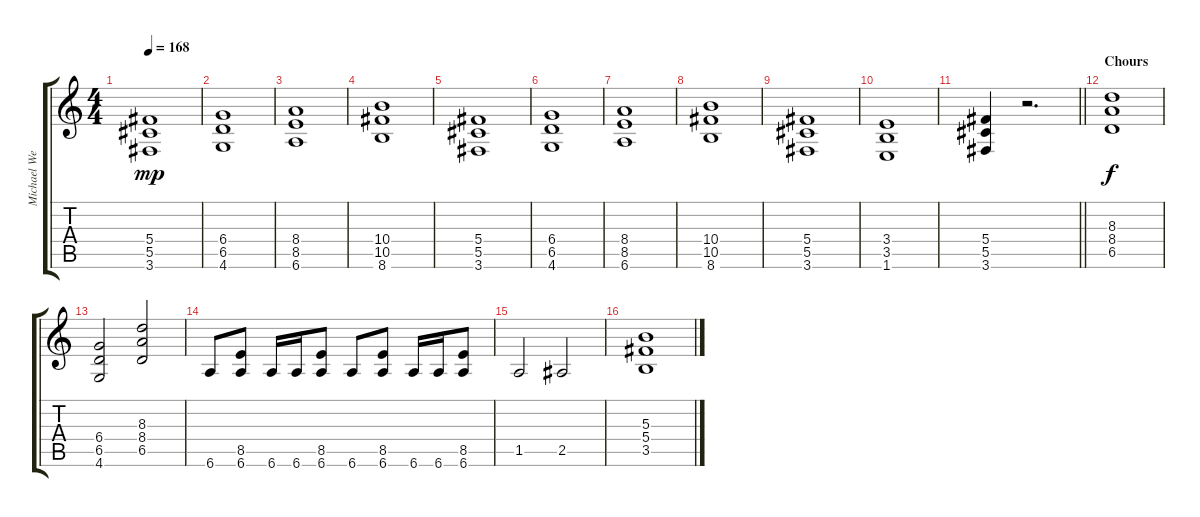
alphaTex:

\track ("Michael Weikath" "Michael We") {instrument distortionguitar}
\staff {score tabs}
\tuning (Eb4 Bb3 Gb3 Db3 Ab2 Eb2) {hide}
\ts (4 4)
\tempo 168
\clef g2
\ks c
(5.4 5.5 3.6).1{dy mp} |
(6.4 6.5 4.6).1 |
(8.4 8.5 6.6).1 |
(10.4 10.5 8.6).1 |
(5.4 5.5 3.6).1 |
(6.4 6.5 4.6).1 |
(8.4 8.5 6.6).1 |
(10.4 10.5 8.6).1 |
(5.4 5.5 3.6).1 |
(3.4 3.5 1.6).1 |
\barLineRight lightlight
(5.4 5.5 3.6).4 r.2{d} |
\section ("" "Chours")
(8.3 8.4 6.5).1{dy f} |
(6.4 6.5 4.6).2 (8.3 8.4 6.5).2 |
6.6.8 (8.5 6.6).8 6.6.16 6.6.16 (8.5 6.6).8 6.6.8 (8.5 6.6).8 6.6.16 6.6.16 (8.5 6.6).8 |
1.5.2 2.5.2 |
(5.3 5.4 3.5).1
